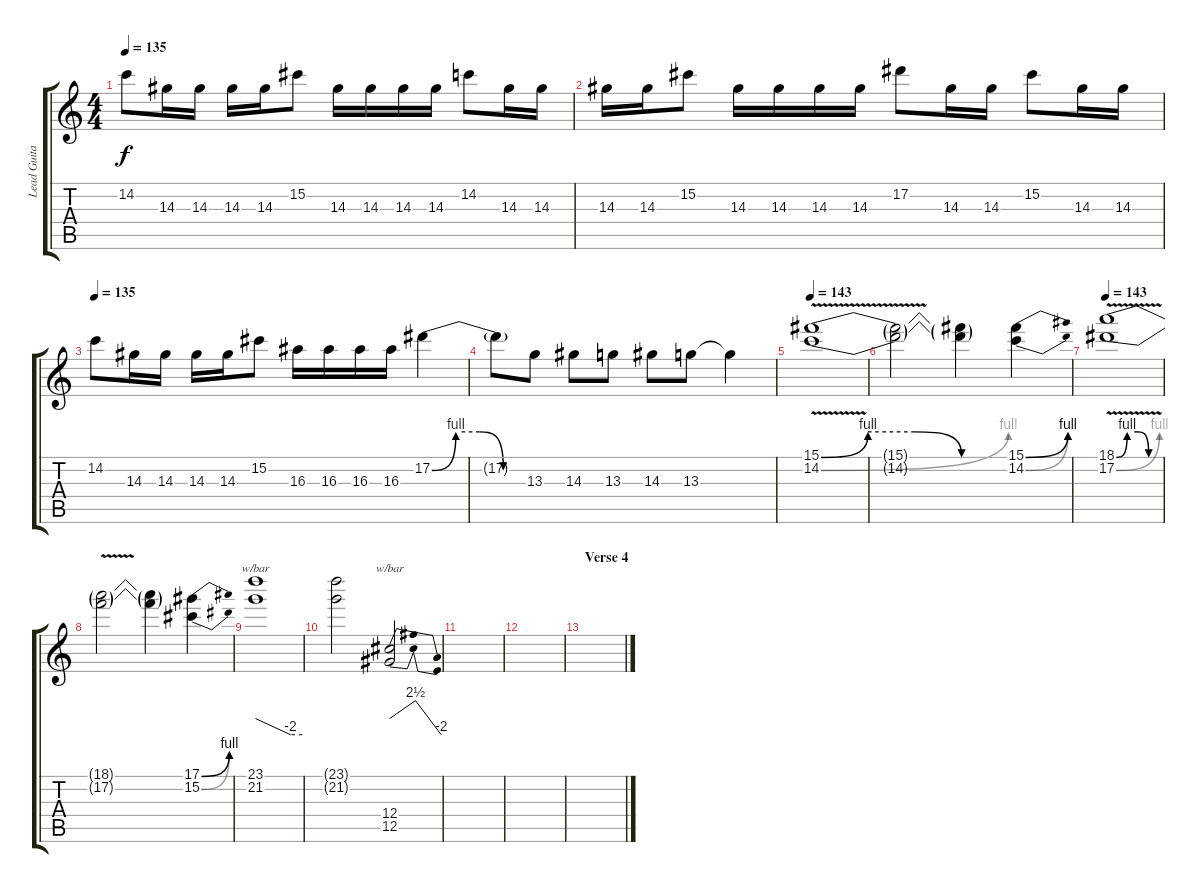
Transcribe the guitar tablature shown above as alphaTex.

\track ("Lead Guitar" "Lead Guita") {instrument distortionguitar}
\staff {score tabs}
\tuning (Eb4 Bb3 Gb3 Db3 Ab2 Eb2) {hide}
\ts (4 4)
\tempo 135
\clef g2
\ks c
14.2.8{dy f} 14.3.16 14.3.16 14.3.16 14.3.16 15.2.8 14.3.16 14.3.16 14.3.16 14.3.16 14.2.8 14.3.16 14.3.16 |
14.3.16 14.3.16 15.2.8 14.3.16 14.3.16 14.3.16 14.3.16 17.2.8 14.3.16 14.3.16 15.2.8 14.3.16 14.3.16 |
\tempo 135
14.2.8 14.3.16 14.3.16 14.3.16 14.3.16 15.2.8 16.3.16 16.3.16 16.3.16 16.3.16 17.2{be (custom 0 0 15 4 30 4 45 0 60 0)}.4 |
17.2{t}.8 13.3.8 14.3.8 13.3.8 14.3.8 13.3.8 13.3{t}.4 |
\tempo 143
(15.1{be (custom 0 0 15 4 30 4 45 0 60 0) v} 14.2{be (bend 0 0 60 4)}).1 |
(15.1{t} 14.2{t}).2 (15.1{t} 14.2{t}).4 (15.1{be (bend 0 0 60 4)} 14.2{be (bend 0 0 60 4)}).4 |
\tempo 143
(18.1{be (custom 0 0 15 4 30 4 45 0 60 0) v} 17.2{be (bend 0 0 60 4)}).1 |
(18.1{t} 17.2{t}).2 (18.1{t} 17.2{t}).4 (17.1{be (bend 0 0 60 4)} 15.2{be (bend 0 0 60 4)}).4 |
(23.1 21.2).1{tbe (custom default 0 0 45 -8 60 -8)} |
(23.1{t} 21.2{t}).2 (12.4 12.5).2{tbe (dip default 0 0 20 10 60 -8)} |
|
|
\section ("" "Verse 4")
